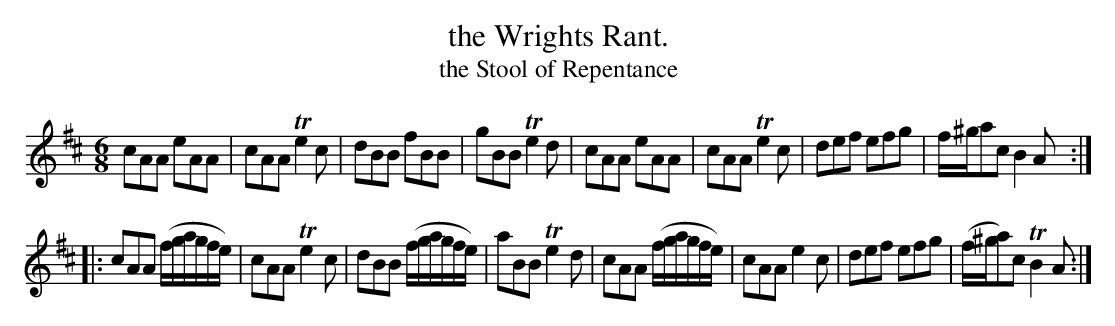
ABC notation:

X:1
T:the Wrights Rant.
T:the Stool of Repentance
L:1/8
M:6/8
K:AMix
cAA  eAA          |cAA Te2c|dBB  fBB          | gBB      Te2d |\
cAA  eAA          |cAA Te2c|def  efg          | f/^g/ac   B2A::
cAA (f/g/a/g/f/e/)|cAA Te2c|dBB (f/g/a/g/f/e/)| aBB      Te2d |\
cAA (f/g/a/g/f/e/)|cAA  e2c|def  efg          |(f/^g/a)c TB2A:|
